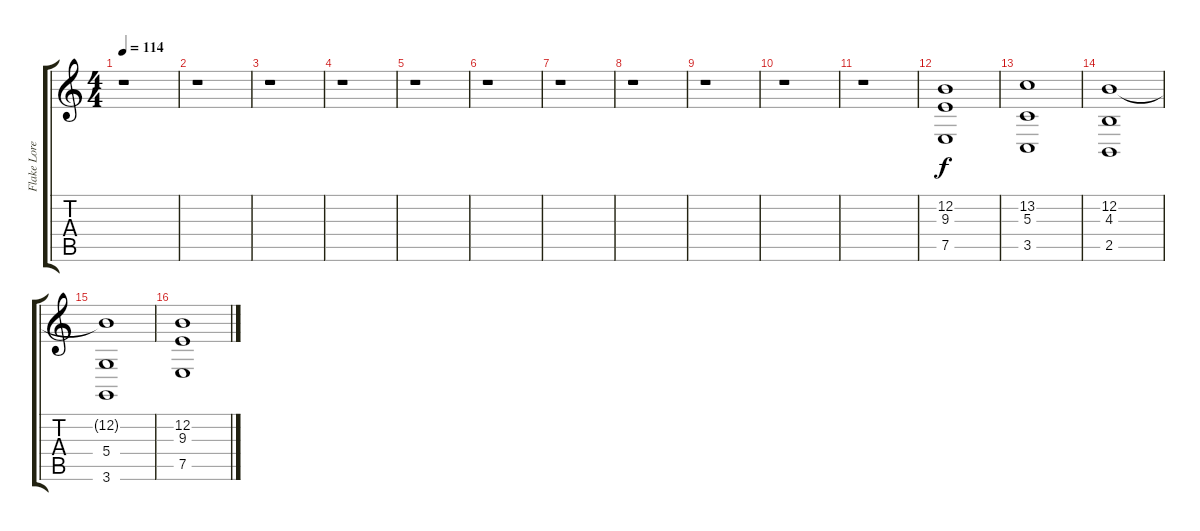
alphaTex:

\track ("Flake Lorenz [Keyboard]" "Flake Lore") {instrument stringensemble2}
\staff {score tabs}
\tuning (E4 B3 G3 D3 A2 E2) {hide}
\ts (4 4)
\tempo 114
\clef g2
\ks c
r.1{dy f} |
r.1 |
r.1 |
r.1 |
r.1 |
r.1 |
r.1 |
r.1 |
r.1 |
r.1 |
r.1 |
(12.2 9.3 7.5).1{volume 12} |
(13.2 5.3 3.5).1 |
(12.2 4.3 2.5).1 |
(12.2{t} 5.4 3.6).1 |
(12.2 9.3 7.5).1
